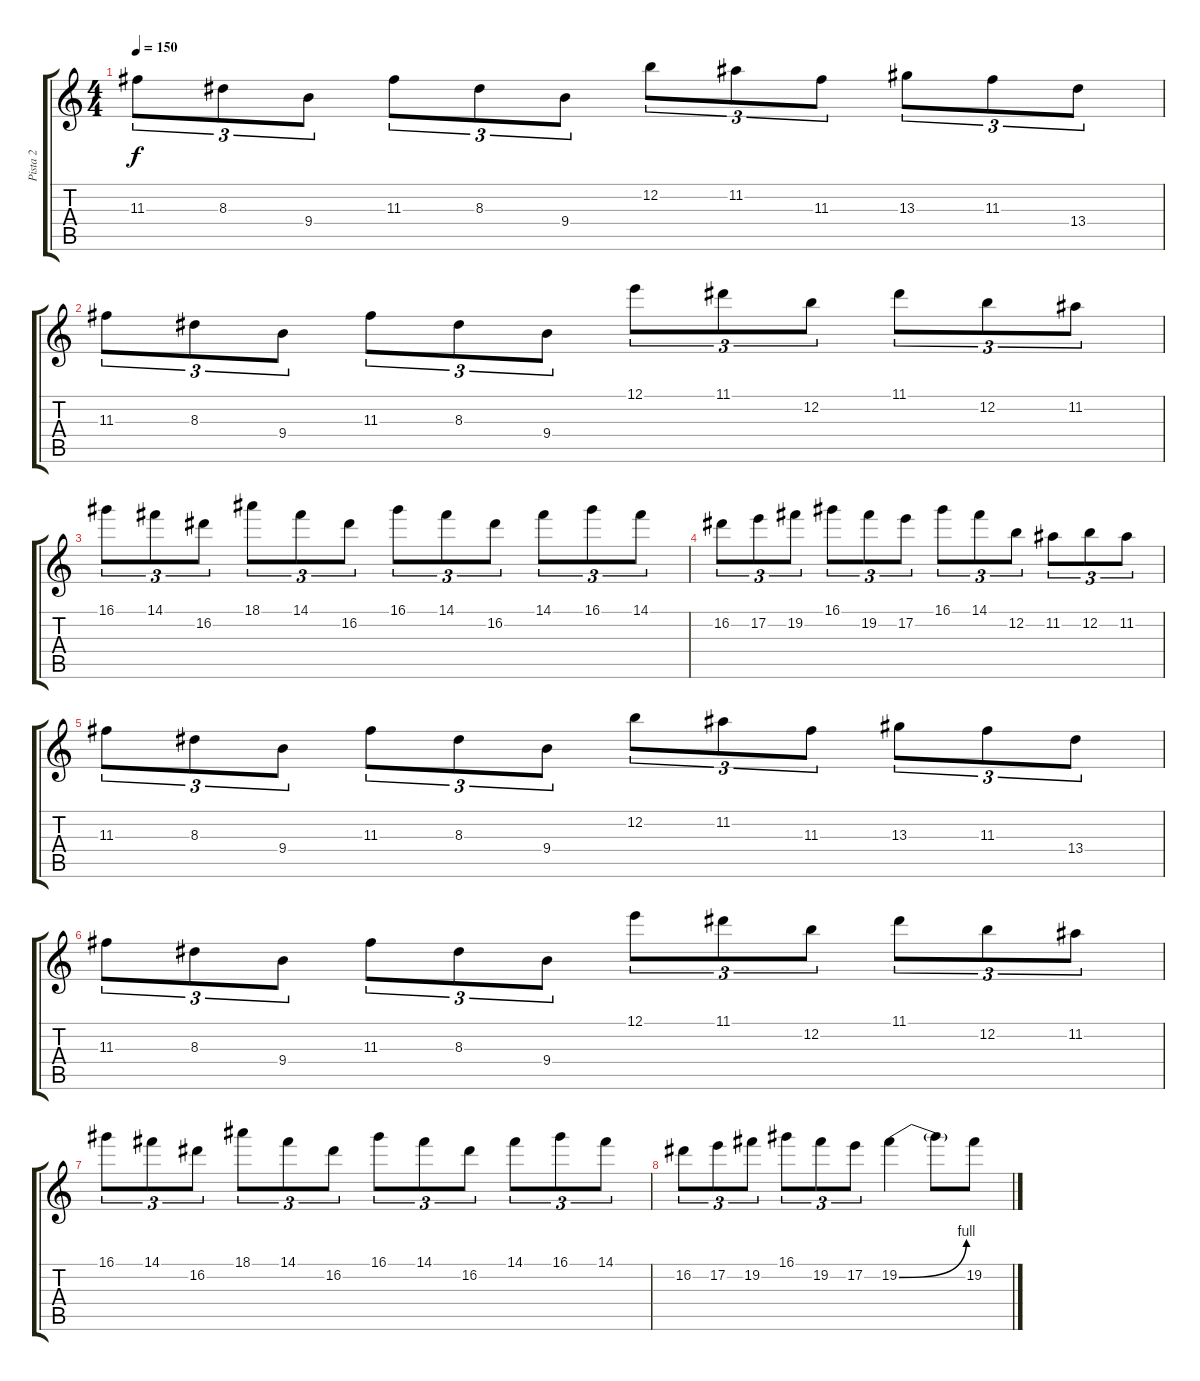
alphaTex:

\track ("Pista 2" "Pista 2") {instrument overdrivenguitar}
\staff {score tabs}
\tuning (E4 B3 G3 D3 A2 E2) {hide}
\ts (4 4)
\tempo 150
\clef g2
\ks c
11.3.8{tu (3 2) dy f} 8.3.8{tu (3 2)} 9.4.8{tu (3 2)} 11.3.8{tu (3 2)} 8.3.8{tu (3 2)} 9.4.8{tu (3 2)} 12.2.8{tu (3 2)} 11.2.8{tu (3 2)} 11.3.8{tu (3 2)} 13.3.8{tu (3 2)} 11.3.8{tu (3 2)} 13.4.8{tu (3 2)} |
11.3.8{tu (3 2)} 8.3.8{tu (3 2)} 9.4.8{tu (3 2)} 11.3.8{tu (3 2)} 8.3.8{tu (3 2)} 9.4.8{tu (3 2)} 12.1.8{tu (3 2)} 11.1.8{tu (3 2)} 12.2.8{tu (3 2)} 11.1.8{tu (3 2)} 12.2.8{tu (3 2)} 11.2.8{tu (3 2)} |
16.1.8{tu (3 2)} 14.1.8{tu (3 2)} 16.2.8{tu (3 2)} 18.1.8{tu (3 2)} 14.1.8{tu (3 2)} 16.2.8{tu (3 2)} 16.1.8{tu (3 2)} 14.1.8{tu (3 2)} 16.2.8{tu (3 2)} 14.1.8{tu (3 2)} 16.1.8{tu (3 2)} 14.1.8{tu (3 2)} |
16.2.8{tu (3 2)} 17.2.8{tu (3 2)} 19.2.8{tu (3 2)} 16.1.8{tu (3 2)} 19.2.8{tu (3 2)} 17.2.8{tu (3 2)} 16.1.8{tu (3 2)} 14.1.8{tu (3 2)} 12.2.8{tu (3 2)} 11.2.8{tu (3 2)} 12.2.8{tu (3 2)} 11.2.8{tu (3 2)} |
11.3.8{tu (3 2)} 8.3.8{tu (3 2)} 9.4.8{tu (3 2)} 11.3.8{tu (3 2)} 8.3.8{tu (3 2)} 9.4.8{tu (3 2)} 12.2.8{tu (3 2)} 11.2.8{tu (3 2)} 11.3.8{tu (3 2)} 13.3.8{tu (3 2)} 11.3.8{tu (3 2)} 13.4.8{tu (3 2)} |
11.3.8{tu (3 2)} 8.3.8{tu (3 2)} 9.4.8{tu (3 2)} 11.3.8{tu (3 2)} 8.3.8{tu (3 2)} 9.4.8{tu (3 2)} 12.1.8{tu (3 2)} 11.1.8{tu (3 2)} 12.2.8{tu (3 2)} 11.1.8{tu (3 2)} 12.2.8{tu (3 2)} 11.2.8{tu (3 2)} |
16.1.8{tu (3 2)} 14.1.8{tu (3 2)} 16.2.8{tu (3 2)} 18.1.8{tu (3 2)} 14.1.8{tu (3 2)} 16.2.8{tu (3 2)} 16.1.8{tu (3 2)} 14.1.8{tu (3 2)} 16.2.8{tu (3 2)} 14.1.8{tu (3 2)} 16.1.8{tu (3 2)} 14.1.8{tu (3 2)} |
16.2.8{tu (3 2)} 17.2.8{tu (3 2)} 19.2.8{tu (3 2)} 16.1.8{tu (3 2)} 19.2.8{tu (3 2)} 17.2.8{tu (3 2)} 19.2{be (bend 0 0 60 4)}.4 19.2{t}.8 19.2.8
